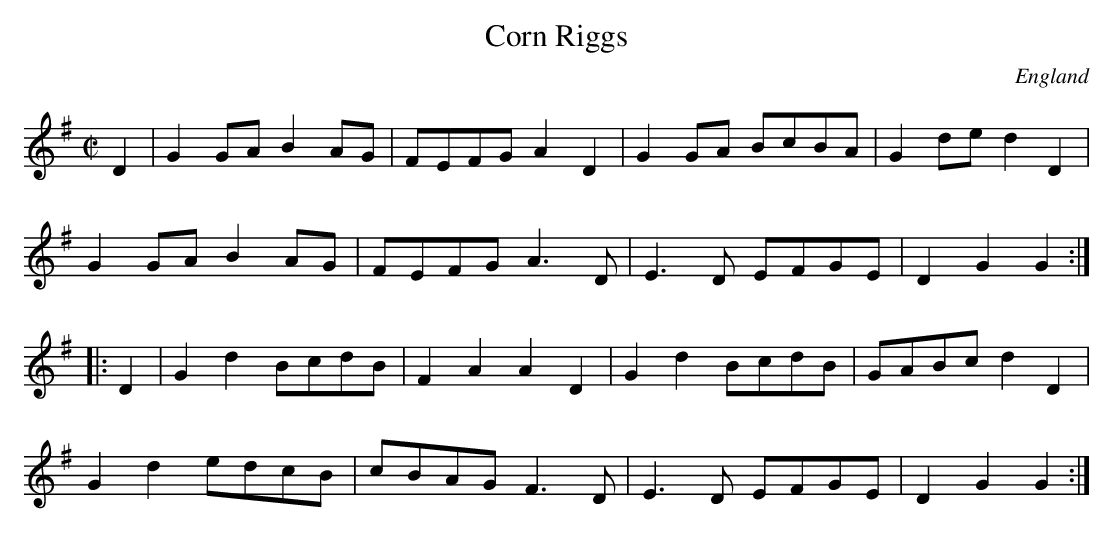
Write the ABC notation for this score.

X:1
T:Corn Riggs
M:C|
O:England
K:G
D2|\
G2GA B2AG| FEFG A2D2| G2GA BcBA| G2de d2D2|
G2GA B2AG| FEFG A3D| E3D EFGE| D2G2 G2::
D2|\
G2d2 BcdB| F2A2 A2D2| G2d2 BcdB| GABc d2D2|
G2d2 edcB| cBAG F3D|  E3D EFGE| D2G2 G2:|
